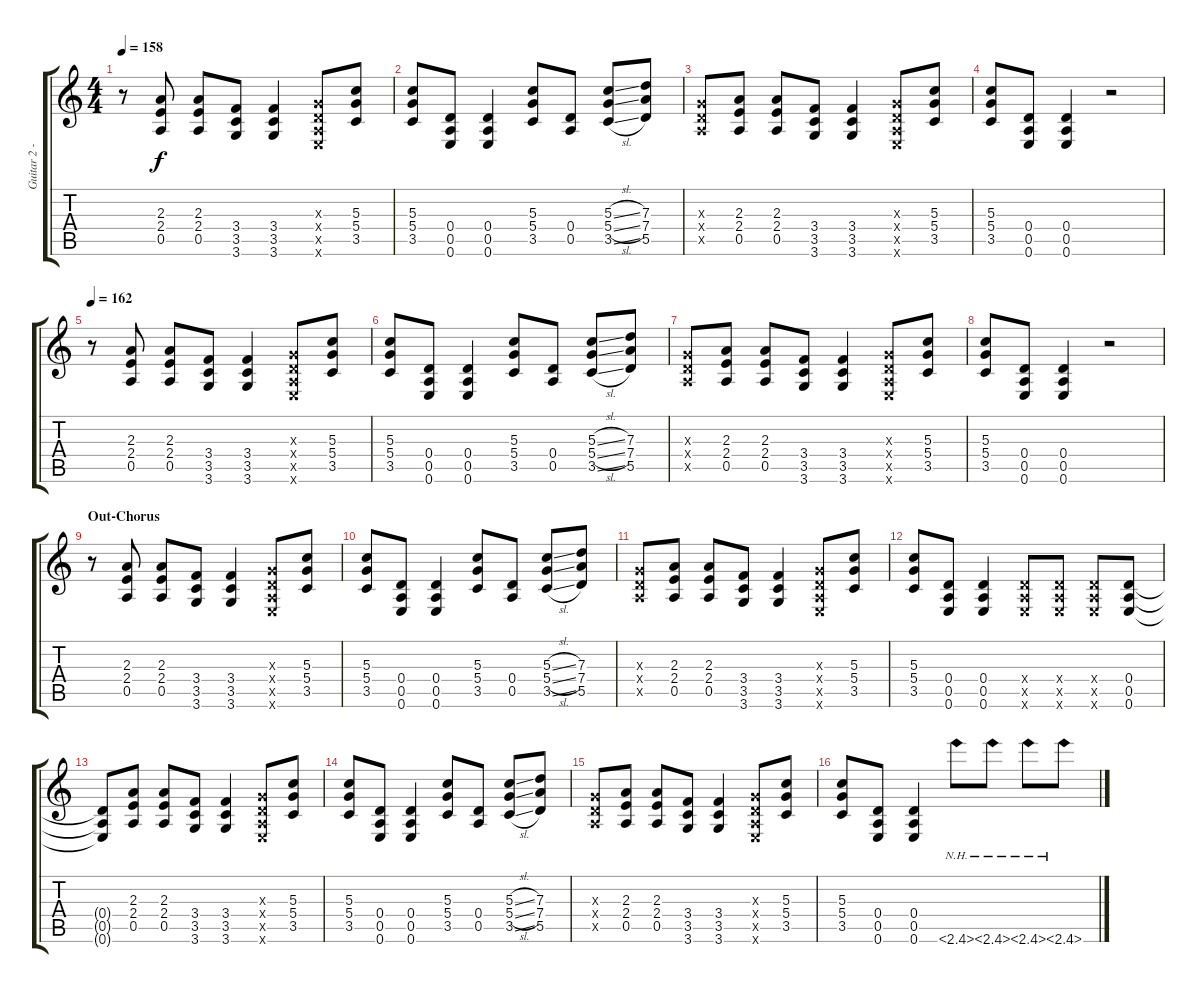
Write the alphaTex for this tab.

\track ("Guitar 2 - Lee Gaze" "Guitar 2 -") {instrument overdrivenguitar}
\staff {score tabs}
\tuning (E4 B3 G3 D3 A2 E2) {hide}
\ts (4 4)
\tempo 158
\clef g2
\ks c
r.8{dy f} (2.3 2.4 0.5).8 (2.3 2.4 0.5).8 (3.4 3.5 3.6).8 (3.4 3.5 3.6).4 (0.3{x} 0.4{x} 0.5{x} 0.6{x}).8 (5.3 5.4 3.5).8 |
(5.3 5.4 3.5).8 (0.4 0.5 0.6).8 (0.4 0.5 0.6).4 (5.3 5.4 3.5).8 (0.4 0.5).8 (5.3{sl} 5.4{sl} 3.5{sl}).8 (7.3 7.4 5.5).8 |
(0.3{x} 0.4{x} 0.5{x}).8 (2.3 2.4 0.5).8 (2.3 2.4 0.5).8 (3.4 3.5 3.6).8 (3.4 3.5 3.6).4 (0.3{x} 0.4{x} 0.5{x} 0.6{x}).8 (5.3 5.4 3.5).8 |
(5.3 5.4 3.5).8 (0.4 0.5 0.6).8 (0.4 0.5 0.6).4 r.2 |
\tempo 162
r.8 (2.3 2.4 0.5).8 (2.3 2.4 0.5).8 (3.4 3.5 3.6).8 (3.4 3.5 3.6).4 (0.3{x} 0.4{x} 0.5{x} 0.6{x}).8 (5.3 5.4 3.5).8 |
(5.3 5.4 3.5).8 (0.4 0.5 0.6).8 (0.4 0.5 0.6).4 (5.3 5.4 3.5).8 (0.4 0.5).8 (5.3{sl} 5.4{sl} 3.5{sl}).8 (7.3 7.4 5.5).8 |
(0.3{x} 0.4{x} 0.5{x}).8 (2.3 2.4 0.5).8 (2.3 2.4 0.5).8 (3.4 3.5 3.6).8 (3.4 3.5 3.6).4 (0.3{x} 0.4{x} 0.5{x} 0.6{x}).8 (5.3 5.4 3.5).8 |
(5.3 5.4 3.5).8 (0.4 0.5 0.6).8 (0.4 0.5 0.6).4 r.2 |
\section ("" "Out-Chorus")
r.8 (2.3 2.4 0.5).8 (2.3 2.4 0.5).8 (3.4 3.5 3.6).8 (3.4 3.5 3.6).4 (0.3{x} 0.4{x} 0.5{x} 0.6{x}).8 (5.3 5.4 3.5).8 |
(5.3 5.4 3.5).8 (0.4 0.5 0.6).8 (0.4 0.5 0.6).4 (5.3 5.4 3.5).8 (0.4 0.5).8 (5.3{sl} 5.4{sl} 3.5{sl}).8 (7.3 7.4 5.5).8 |
(0.3{x} 0.4{x} 0.5{x}).8 (2.3 2.4 0.5).8 (2.3 2.4 0.5).8 (3.4 3.5 3.6).8 (3.4 3.5 3.6).4 (0.3{x} 0.4{x} 0.5{x} 0.6{x}).8 (5.3 5.4 3.5).8 |
(5.3 5.4 3.5).8 (0.4 0.5 0.6).8 (0.4 0.5 0.6).4 (0.4{x} 0.5{x} 0.6{x}).8 (0.4{x} 0.5{x} 0.6{x}).8 (0.4{x} 0.5{x} 0.6{x}).8 (0.4 0.5 0.6).8 |
(0.4{t} 0.5{t} 0.6{t}).8 (2.3 2.4 0.5).8 (2.3 2.4 0.5).8 (3.4 3.5 3.6).8 (3.4 3.5 3.6).4 (0.3{x} 0.4{x} 0.5{x} 0.6{x}).8 (5.3 5.4 3.5).8 |
(5.3 5.4 3.5).8 (0.4 0.5 0.6).8 (0.4 0.5 0.6).4 (5.3 5.4 3.5).8 (0.4 0.5).8 (5.3{sl} 5.4{sl} 3.5{sl}).8 (7.3 7.4 5.5).8 |
(0.3{x} 0.4{x} 0.5{x}).8 (2.3 2.4 0.5).8 (2.3 2.4 0.5).8 (3.4 3.5 3.6).8 (3.4 3.5 3.6).4 (0.3{x} 0.4{x} 0.5{x} 0.6{x}).8 (5.3 5.4 3.5).8 |
(5.3 5.4 3.5).8 (0.4 0.5 0.6).8 (0.4 0.5 0.6).4 2.6{nh}.8 2.6{nh}.8 2.6{nh}.8 2.6{nh}.8
